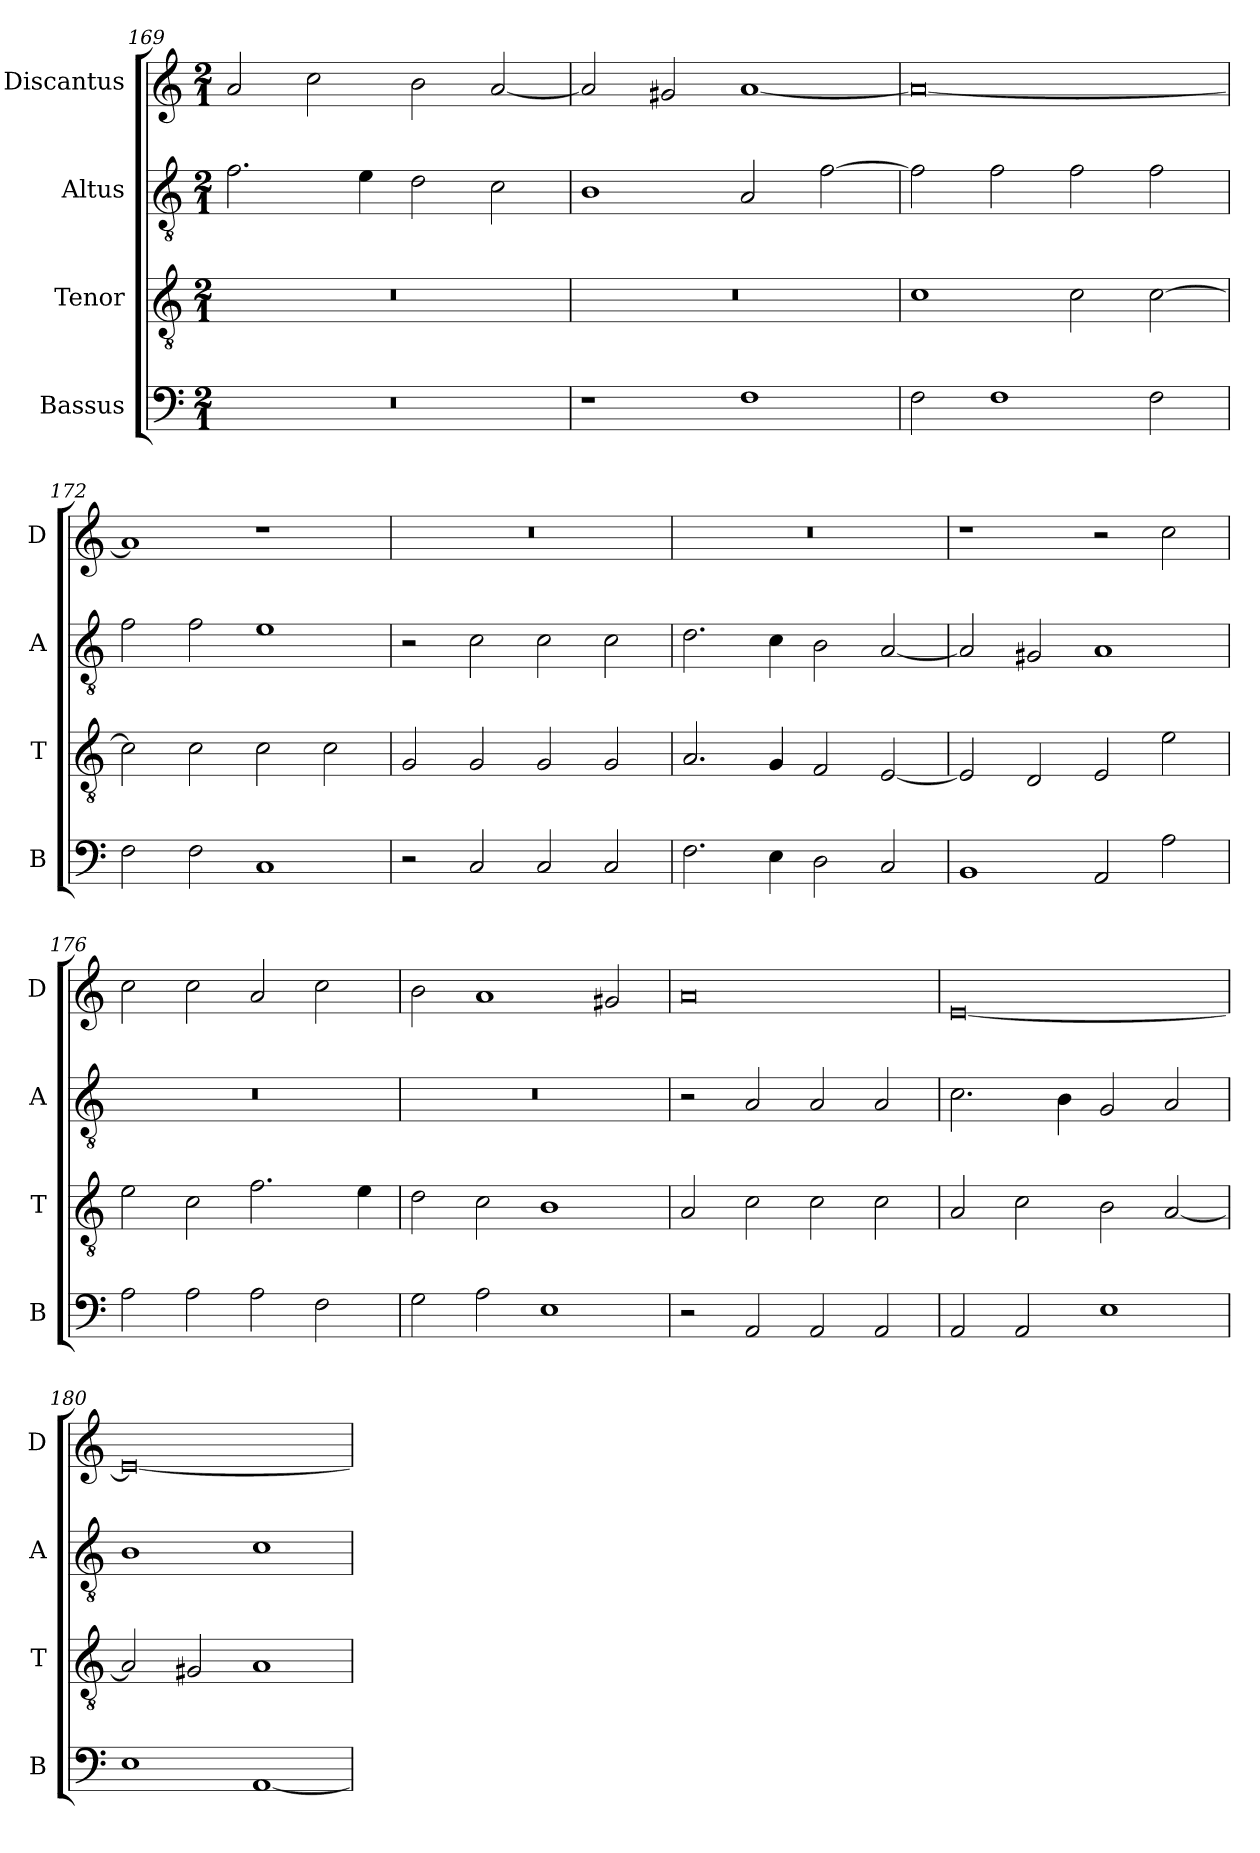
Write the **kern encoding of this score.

**kern	**kern	**kern	**kern
*part4	*part3	*part2	*part1
*staff4	*staff3	*staff2	*staff1
*I"Bassus	*I"Tenor	*I"Altus	*I"Discantus
*I'B	*I'T	*I'A	*I'D
*clefF4	*clefGv2	*clefGv2	*clefG2
*k[]	*k[]	*k[]	*k[]
*M2/1	*M2/1	*M2/1	*M2/1
=169	=169	=169	=169
0r	0r	2.f\	2a/
.	.	.	2cc\
.	.	4e\	.
.	.	2d\	2b\
.	.	2c\	[2a/
=170	=170	=170	=170
1r	0r	1B	2a/]
.	.	.	2g#X/
1F	.	2A/	[1a
.	.	[2f\	.
=171	=171	=171	=171
2F\	1c	2f\]	0a_
1F	.	2f\	.
.	2c\	2f\	.
2F\	[2c\	2f\	.
=172	=172	=172	=172
2F\	2c\]	2f\	1a]
2F\	2c\	2f\	.
1C	2c\	1e	1r
.	2c\	.	.
=173	=173	=173	=173
2r	2G/	2r	0r
2C/	2G/	2c\	.
2C/	2G/	2c\	.
2C/	2G/	2c\	.
=174	=174	=174	=174
2.F\	2.A/	2.d\	0r
4E\	4G/	4c\	.
2D\	2F/	2B\	.
2C/	[2E/	[2A/	.
=175	=175	=175	=175
1BB	2E/]	2A/]	1r
.	2D/	2G#X/	.
2AA/	2E/	1A	2r
2A\	2e\	.	2cc\
=176	=176	=176	=176
2A\	2e\	0r	2cc\
2A\	2c\	.	2cc\
2A\	2.f\	.	2a/
2F\	.	.	2cc\
.	4e\	.	.
=177	=177	=177	=177
2G\	2d\	0r	2b\
2A\	2c\	.	1a
1E	1B	.	.
.	.	.	2g#X/
=178	=178	=178	=178
2r	2A/	2r	0a
2AA/	2c\	2A/	.
2AA/	2c\	2A/	.
2AA/	2c\	2A/	.
=179	=179	=179	=179
2AA/	2A/	2.c\	[0e
2AA/	2c\	.	.
.	.	4B\	.
1E	2B\	2G/	.
.	[2A/	2A/	.
=180	=180	=180	=180
1E	2A/]	1B	0e_
.	2G#X/	.	.
[1AA	1A	1c	.
=	=	=	=
*-	*-	*-	*-
